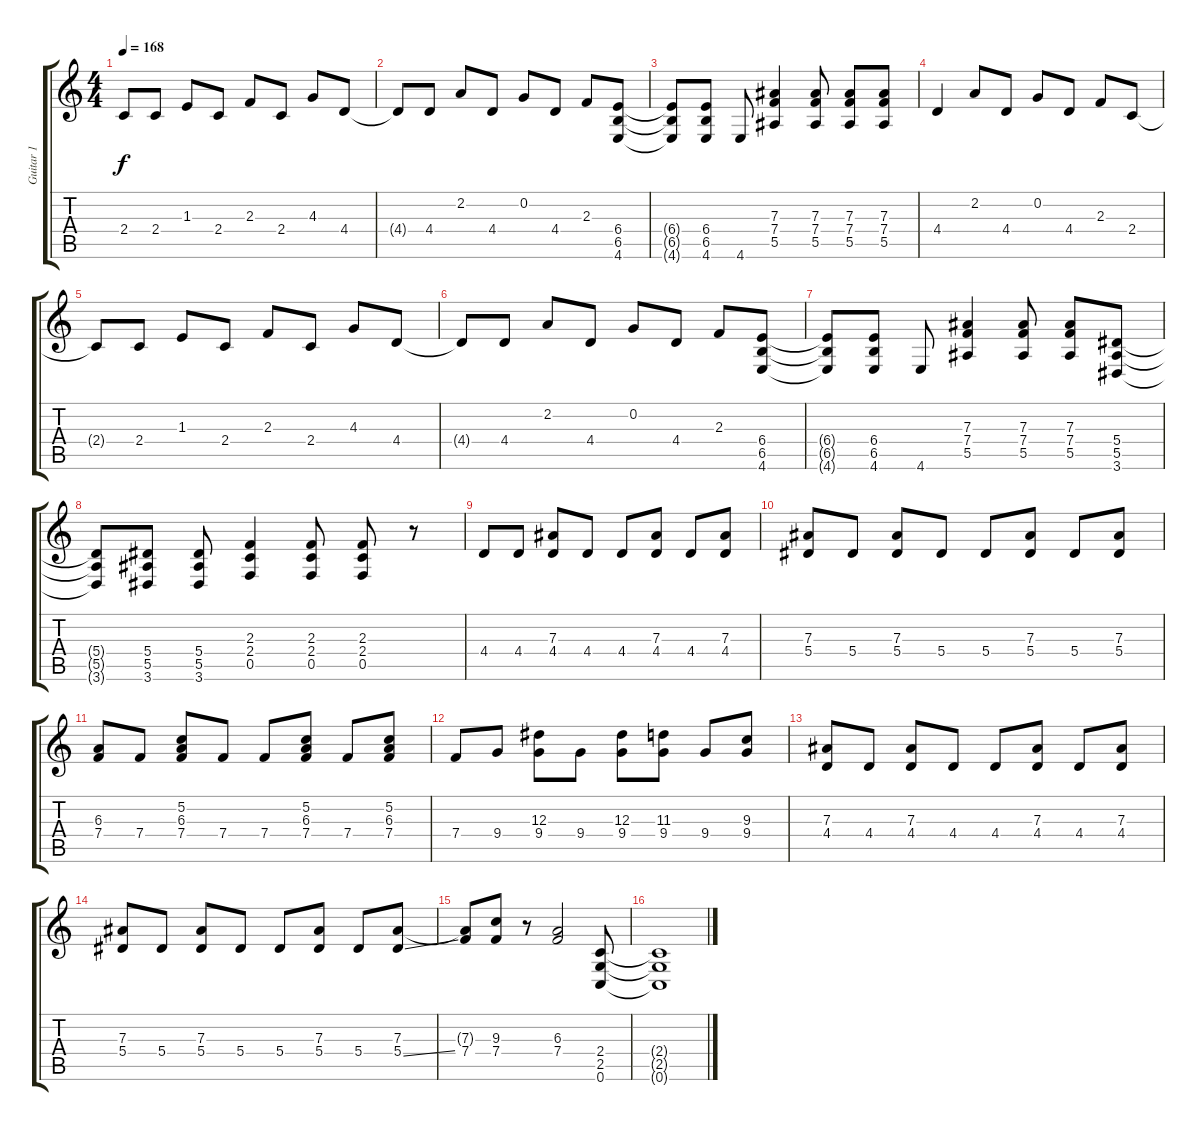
\track ("Guitar 1" "Guitar 1") {instrument distortionguitar}
\staff {score tabs}
\tuning (C4 G3 Eb3 Bb2 F2 C2) {hide}
\ts (4 4)
\tempo 168
\clef g2
\ks c
2.4{t}.8{dy f} 2.4.8 1.3.8 2.4.8 2.3.8 2.4.8 4.3.8 4.4.8 |
4.4{t}.8 4.4.8 2.2.8 4.4.8 0.2.8 4.4.8 2.3.8 (6.4 6.5 4.6).8 |
(6.4{t} 6.5{t} 4.6{t}).8 (6.4 6.5 4.6).8 4.6.8 (7.3 7.4 5.5).4 (7.3 7.4 5.5).8 (7.3 7.4 5.5).8 (7.3 7.4 5.5).8 |
4.4.4 2.2.8 4.4.8 0.2.8 4.4.8 2.3.8 2.4.8 |
2.4{t}.8 2.4.8 1.3.8 2.4.8 2.3.8 2.4.8 4.3.8 4.4.8 |
4.4{t}.8 4.4.8 2.2.8 4.4.8 0.2.8 4.4.8 2.3.8 (6.4 6.5 4.6).8 |
(6.4{t} 6.5{t} 4.6{t}).8 (6.4 6.5 4.6).8 4.6.8 (7.3 7.4 5.5).4 (7.3 7.4 5.5).8 (7.3 7.4 5.5).8 (5.4 5.5 3.6).8 |
(5.4{t} 5.5{t} 3.6{t}).8 (5.4 5.5 3.6).8 (5.4 5.5 3.6).8 (2.3 2.4 0.5).4 (2.3 2.4 0.5).8 (2.3 2.4 0.5).8 r.8 |
4.4.8 4.4.8 (7.3 4.4).8 4.4.8 4.4.8 (7.3 4.4).8 4.4.8 (7.3 4.4).8 |
(7.3 5.4).8 5.4.8 (7.3 5.4).8 5.4.8 5.4.8 (7.3 5.4).8 5.4.8 (7.3 5.4).8 |
(6.3 7.4).8 7.4.8 (5.2 6.3 7.4).8 7.4.8 7.4.8 (5.2 6.3 7.4).8 7.4.8 (5.2 6.3 7.4).8 |
7.4.8 9.4.8 (12.3 9.4).8 9.4.8 (12.3 9.4).8 (11.3 9.4).8 9.4.8 (9.3 9.4).8 |
(7.3 4.4).8 4.4.8 (7.3 4.4).8 4.4.8 4.4.8 (7.3 4.4).8 4.4.8 (7.3 4.4).8 |
(7.3 5.4).8 5.4.8 (7.3 5.4).8 5.4.8 5.4.8 (7.3 5.4).8 5.4.8 (7.3 5.4{ss}).8 |
(7.3{t} 7.4).8 (9.3 7.4).8 r.8 (6.3 7.4).2 (2.4 2.5 0.6).8 |
(2.4{t} 2.5{t} 0.6{t}).1
